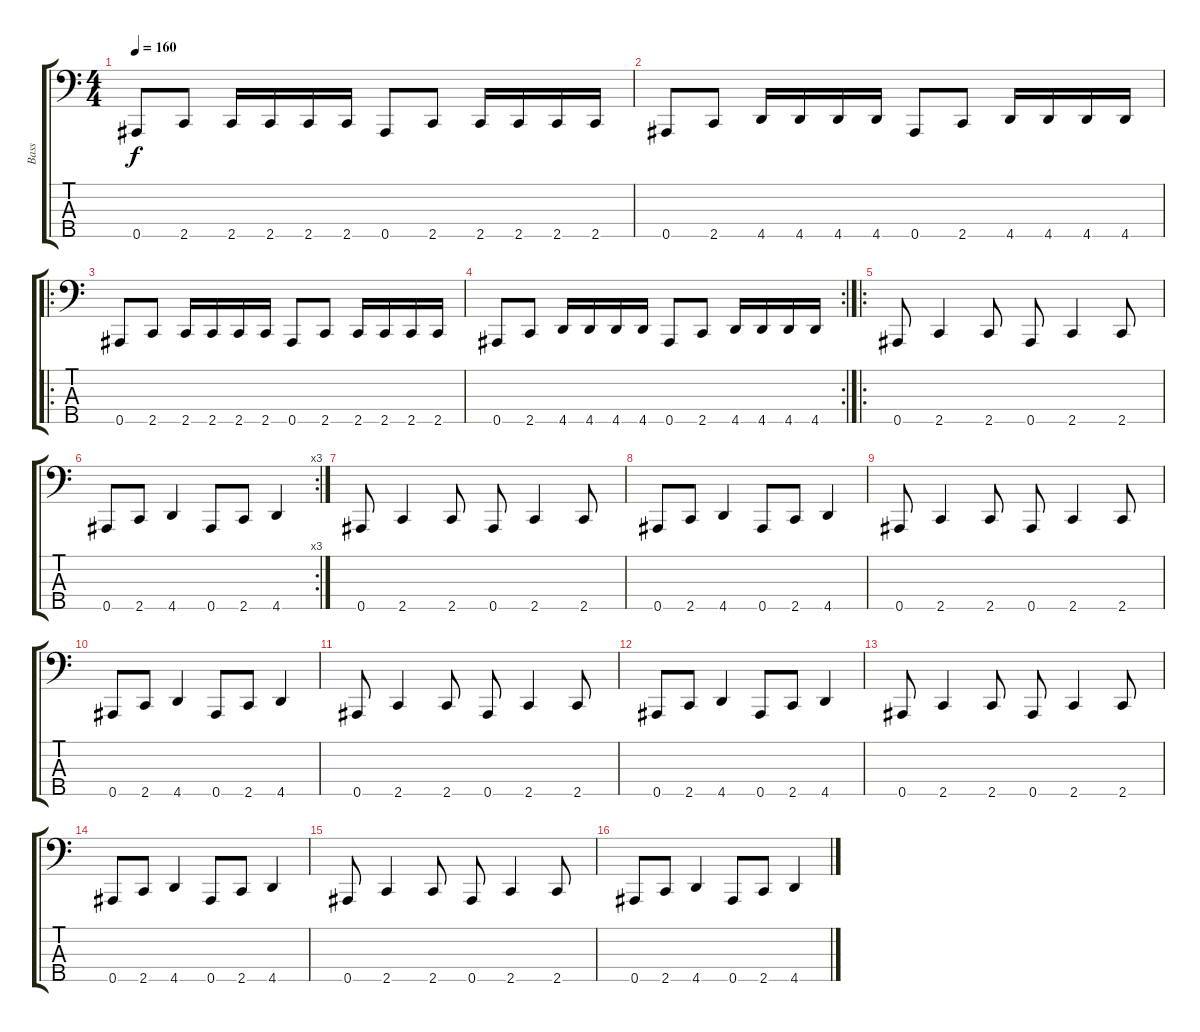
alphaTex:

\track ("Bass" "Bass") {instrument electricbasspick}
\staff {score tabs}
\tuning (Gb2 Db2 Ab1 Eb1 Bb0) {hide}
\ts (4 4)
\tempo 160
\clef f4
\ks c
0.5.8{dy f} 2.5.8 2.5.16 2.5.16 2.5.16 2.5.16 0.5.8 2.5.8 2.5.16 2.5.16 2.5.16 2.5.16 |
0.5.8 2.5.8 4.5.16 4.5.16 4.5.16 4.5.16 0.5.8 2.5.8 4.5.16 4.5.16 4.5.16 4.5.16 |
\ro
0.5.8 2.5.8 2.5.16 2.5.16 2.5.16 2.5.16 0.5.8 2.5.8 2.5.16 2.5.16 2.5.16 2.5.16 |
\rc 2
0.5.8 2.5.8 4.5.16 4.5.16 4.5.16 4.5.16 0.5.8 2.5.8 4.5.16 4.5.16 4.5.16 4.5.16 |
\ro
0.5.8 2.5.4 2.5.8 0.5.8 2.5.4 2.5.8 |
\rc 3
0.5.8 2.5.8 4.5.4 0.5.8 2.5.8 4.5.4 |
0.5.8 2.5.4 2.5.8 0.5.8 2.5.4 2.5.8 |
0.5.8 2.5.8 4.5.4 0.5.8 2.5.8 4.5.4 |
0.5.8 2.5.4 2.5.8 0.5.8 2.5.4 2.5.8 |
0.5.8 2.5.8 4.5.4 0.5.8 2.5.8 4.5.4 |
0.5.8 2.5.4 2.5.8 0.5.8 2.5.4 2.5.8 |
0.5.8 2.5.8 4.5.4 0.5.8 2.5.8 4.5.4 |
0.5.8 2.5.4 2.5.8 0.5.8 2.5.4 2.5.8 |
0.5.8 2.5.8 4.5.4 0.5.8 2.5.8 4.5.4 |
0.5.8 2.5.4 2.5.8 0.5.8 2.5.4 2.5.8 |
0.5.8 2.5.8 4.5.4 0.5.8 2.5.8 4.5.4
